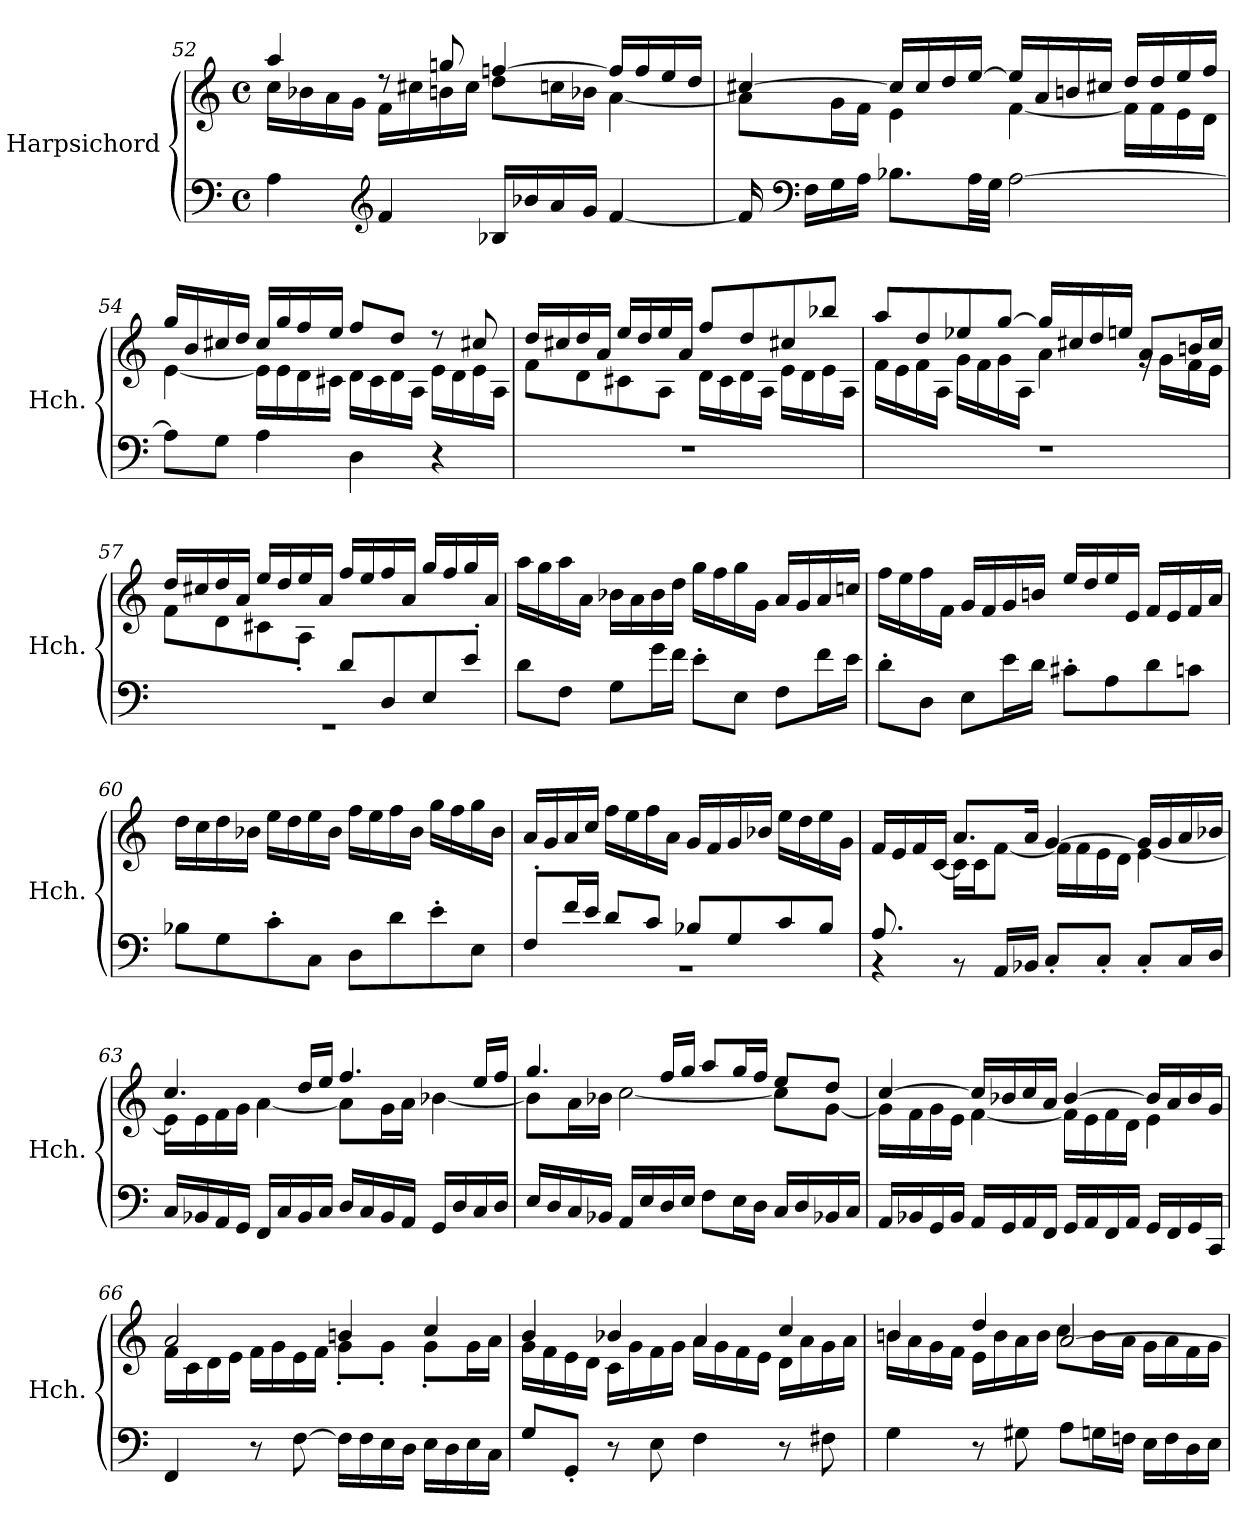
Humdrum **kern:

**kern	**kern
*part1	*part1
*staff2	*staff1
*I"Harpsichord	*
*I'Hch.	*
*clefF4	*clefG2
*k[]	*k[]
*M4/4	*M4/4
*met(c)	*met(c)
=52	=52
*	*^
4A\	4aa/	16cc\LL
.	.	16b-X\
.	.	16a\
.	.	16g\JJ
*clefG2	*	*
4f/	8rdd	16f\LL
.	.	16cc#X\
.	8ggn/	16bn\
.	.	16cc#\JJ
16B-X/LL	[4ffn/	8dd\L
16b-X/	.	.
16a/	.	16ccn\L
16g/JJ	.	16b-X\JJ
[4f/	16ff/LL]	[4a\
.	16ff/	.
.	16ee/	.
.	16dd/JJ	.
!!LO:LB:g=z	!!
=53	=53	=53
16f/]	[4cc#X/	8a\L]
*clefF4	*	*
16F\LL	.	.
16G\	.	16g\L
16A\JJ	.	16f\JJ
8.B-X\L	16cc#/LL]	4e\
.	16cc#/	.
.	16dd/	.
32A\LL	[16ee/JJ	.
32G\JJJ	.	.
[2A\	16ee/LL]	[4f\
.	16a/	.
.	16bn/	.
.	16cc#X/JJ	.
.	16dd/LL	16f\LL]
.	16dd/	16f\
.	16ee/	16e\
.	16ff/JJ	16d\JJ
=54	=54	=54
8A\L]	16gg/LL	[4e\
.	16b/	.
8G\J	16cc#X/	.
.	16dd/JJ	.
4A\	16cc#/LL	16e\LL]
.	16gg/	16e\
.	16ff/	16d\
.	16ee/JJ	16c#X\JJ
4D\	8ff/L	16d\LL
.	.	16c#\
.	8dd/J	16d\
.	.	16A\JJ
4r	8r	16e\LL
.	.	16d\
.	8cc#X/	16e\
.	.	16A\JJ
=55	=55	=55
1r	16dd/LL	8f\L
.	16cc#X/	.
.	16dd/	8d\
.	16a/JJ	.
.	16ee/LL	8c#X\
.	16dd/	.
.	16ee/	8A\J
.	16a/JJ	.
.	8ff/L	16d\LL
.	.	16c#\
.	8dd/	16d\
.	.	16A\JJ
.	8cc#X/	16e\LL
.	.	16d\
.	8bb-X/J	16e\
.	.	16A\JJ
!!LO:LB:g=z	!!
=56	=56	=56
1r	8aa/L	16f\LL
.	.	16e\
.	8dd/	16f\
.	.	16A\JJ
.	8ee-X/	16g\LL
.	.	16f\
.	[8gg/J	16g\
.	.	16A\JJ
.	16gg/LL]	4a\
.	16cc#X/	.
.	16dd/	.
.	16een/JJ	.
.	8a/L	16rg
.	.	16g\LL
.	16bn/L	16f\
.	16cc#/JJ	16e\JJ
=57	=57	=57
*^	*	*
2ryy	1r	16dd/LL	8f\L
.	.	16cc#X/	.
.	.	16dd/	8d\
.	.	16a/JJ	.
.	.	16ee/LL	8c#X\
.	.	16dd/	.
.	.	16ee/	8A'\J
.	.	16a/JJ	.
8d/L	.	16ff/LL	2ryy
.	.	16ee/	.
8D/	.	16ff/	.
.	.	16a/JJ	.
8E/	.	16gg/LL	.
.	.	16ff/	.
8e'/J	.	16gg/	.
.	.	16a/JJ	.
*v	*v	*	*
*	*v	*v
=58	=58
8d\L	16aa\LL
.	16gg\
8F\J	16aa\
.	16a\JJ
8G\L	16b-X\LL
.	16a\
16g\L	16b-\
16f\JJ	16dd\JJ
8e'\L	16gg\LL
.	16ff\
8E\J	16gg\
.	16g\JJ
8F\L	16a/LL
.	16g/
16f\L	16a/
16e\JJ	16ccn/JJ
!!LO:PB:g=z
=59	=59
8d'\L	16ff\LL
.	16ee\
8D\J	16ff\
.	16f\JJ
8E\L	16g/LL
.	16f/
16e\L	16g/
16d\JJ	16bn/JJ
8c#X'\L	16ee/LL
.	16dd/
8A\	16ee/
.	16e/JJ
8d\	16f/LL
.	16e/
8cn\J	16f/
.	16a/JJ
=60	=60
8B-X\L	16dd\LL
.	16cc\
8G\	16dd\
.	16b-X\JJ
8c'\	16ee\LL
.	16dd\
8C\J	16ee\
.	16b-\JJ
8D\L	16ff\LL
.	16ee\
8d\	16ff\
.	16b-\JJ
8e'\	16gg\LL
.	16ff\
8E\J	16gg\
.	16b-\JJ
=61	=61
*^	*
8F'/L	1r	16a/LL
.	.	16g/
16f/L	.	16a/
16e/JJ	.	16cc/JJ
8d/L	.	16ff\LL
.	.	16ee\
8c/J	.	16ff\
.	.	16a\JJ
8B-X/L	.	16g/LL
.	.	16f/
8G/	.	16g/
.	.	16b-X/JJ
8c/	.	16ee\LL
.	.	16dd\
8B-/J	.	16ee\
.	.	16g\JJ
!!LO:LB:g=z
=62	=62	=62
*	*	*^
8.A/L	4rBB	16f/LL	8.ryy
.	.	16e/	.
.	.	16f/	.
2ryy	.	16c/JJ	[16c\Jk
.	8rBB	8.a/L	16c\LL]
.	.	.	16c\J
.	16AA/LL	.	[8f\J
.	16BB-X/JJ	16a/Jk	.
.	8C'/L	[4g/	16f\LL]
.	.	.	16f\
.	8C'/J	.	16e\
4ryy	.	.	16d\JJ
.	8C'/L	16g/LL]	[4e\
.	.	16g/	.
.	16C/L	16a/	.
16ryy	16D/JJ	16b-X/JJ	.
*v	*v	*	*
=63	=63	=63
16C/LL	4.cc/	16e\LL]
16BB-X/	.	16e\
16AA/	.	16f\
16GG/JJ	.	16g\JJ
16FF/LL	.	[4a\
16C/	.	.
16BB-/	16dd/LL	.
16C/JJ	16ee/JJ	.
16D/LL	4.ff/	8a\L]
16C/	.	.
16BB-/	.	16g\L
16AA/JJ	.	16a\JJ
16GG/LL	.	[4b-X\
16D/	.	.
16C/	16ee/LL	.
16D/JJ	16ff/JJ	.
=64	=64	=64
16E/LL	4.gg/	8b-\L]
16D/	.	.
16C/	.	16a\L
16BB-X/JJ	.	16b-X\JJ
16AA/LL	.	[2cc\
16E/	.	.
16D/	16ff/LL	.
16E/JJ	16gg/JJ	.
8F\L	8aa/L	.
16E\L	16gg/L	.
16D\JJ	16ff/JJ	.
16C/LL	8ee/L	8cc\L]
16D/	.	.
16BB-X/	8dd/J	[8g\J
16C/JJ	.	.
!!LO:LB:g=z	!!
=65	=65	=65
16AA/LL	[4cc/	16g\LL]
16BB-X/	.	16f\
16GG/	.	16g\
16BB-/JJ	.	16e\JJ
16AA/LL	16cc/LL]	[4f\
16GG/	16b-X/	.
16AA/	16cc/	.
16FF/JJ	16a/JJ	.
16GG/LL	[4b-/	16f\LL]
16AA/	.	16e\
16FF/	.	16f\
16AA/JJ	.	16d\JJ
16GG/LL	16b-/LL]	4e\
16FF/	16a/	.
16GG/	16b-/	.
16CC/JJ	16g/JJ	.
=66	=66	=66
4FF/	2a/	16f\LL
.	.	16c\
.	.	16d\
.	.	16e\JJ
8r	.	16f\LL
.	.	16g\
[8F\	.	16e\
.	.	16f\JJ
16F\LL]	4bn/	8g'\L
16F\	.	.
16E\	.	8g'\J
16D\JJ	.	.
16E\LL	4cc/	8g'\L
16D\	.	.
16E\	.	16g\L
16C\JJ	.	16a\JJ
=67	=67	=67
8G/L	4b/	16g\LL
.	.	16f\
8GG'/J	.	16e\
.	.	16d\JJ
8r	4b-X/	16c\LL
.	.	16g\
8E\	.	16f\
.	.	16g\JJ
4F\	4a/	16a\LL
.	.	16g\
.	.	16f\
.	.	16e\JJ
8r	4cc/	16d\LL
.	.	16a\
8F#X\	.	16g\
.	.	16a\JJ
!!LO:PB:g=z	!!
=68	=68	=68
4G\	4bn/	16b\LL
.	.	16a\
.	.	16g\
.	.	16f\JJ
8r	4dd/	16e\LL
.	.	16b\
8G#X\	.	16a\
.	.	16b\JJ
8A\L	[2a/	8cc\L
16Gn\L	.	16b\L
16Fn\JJ	.	16a\JJ
16E\LL	.	16g\LL
16F\	.	16a\
16D\	.	16f\
16E\JJ	.	16g\JJ
*	*v	*v
=	=
*-	*-
